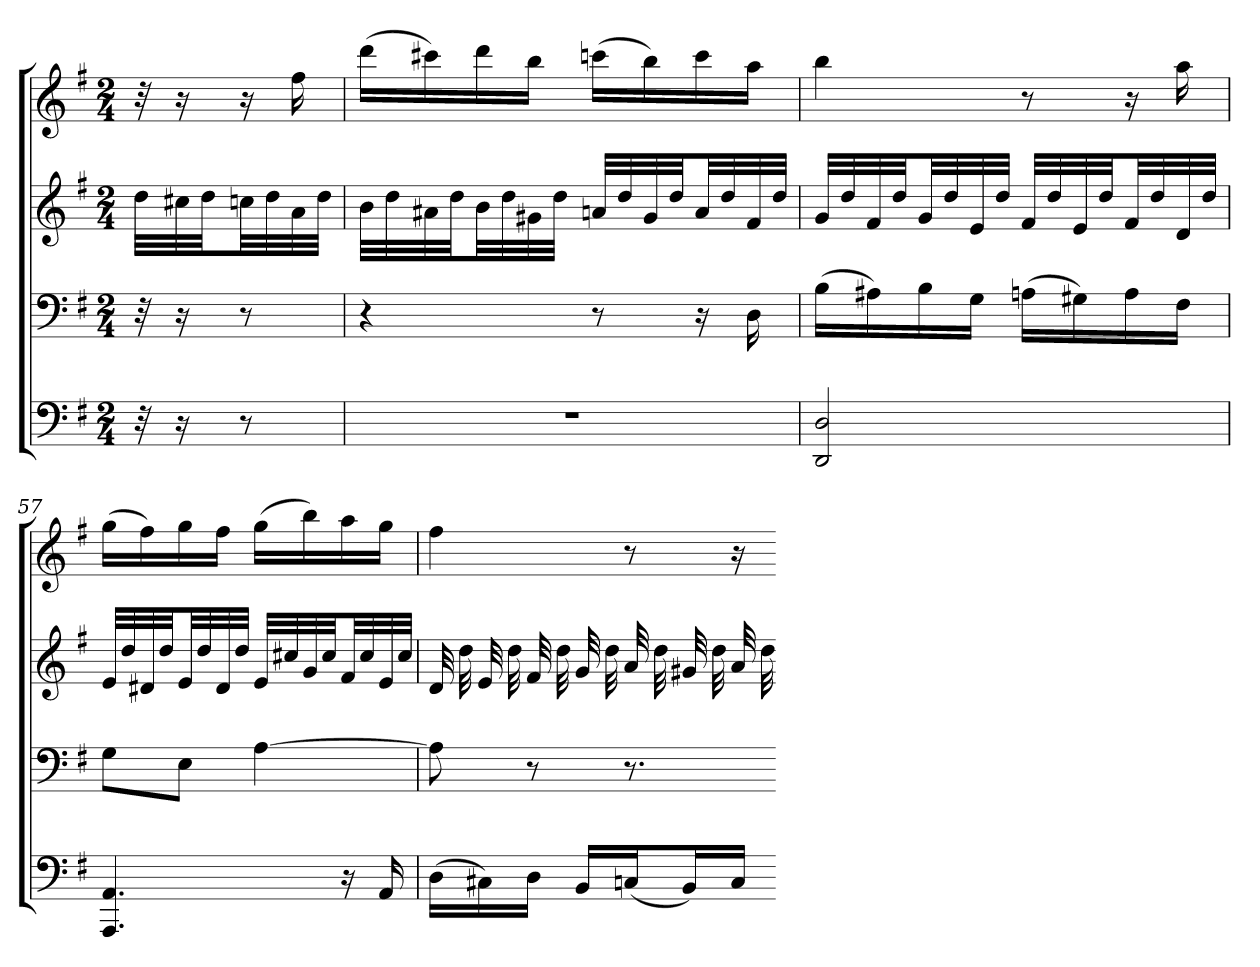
**kern	**kern	**kern	**kern
*part4	*part3	*part2	*part1
*staff4	*staff3	*staff2	*staff1
*clefF4	*clefF4	*clefG2	*clefG2
*k[f#]	*k[f#]	*k[f#]	*k[f#]
*G:	*G:	*G:	*G:
*M2/4	*M2/4	*M2/4	*M2/4
=	=	=	=
32r	32r	32ddLLL	32r
16r	16r	32cc#X	16r
.	.	32ddJJ	.
8r	8r	32ccnLL	16r
.	.	32dd	.
.	.	32a	16ff#
.	.	32ddJJJ	.
=55	=55	=55	=55
2r	4r	32bLLL	(16dddLL
.	.	32dd	.
.	.	32a#X	16ccc#X)
.	.	32ddJJ	.
.	.	32bLL	16ddd
.	.	32dd	.
.	.	32g#X	16bbJJ
.	.	32ddJJJ	.
.	8r	32anLLL	(16cccnLL
.	.	32dd	.
.	.	32g#	16bb)
.	.	32ddJJ	.
.	16r	32aLL	16ccc
.	.	32dd	.
.	16D	32f#	16aaJJ
.	.	32ddJJJ	.
=56	=56	=56	=56
2DD 2D	(16BLL	32gLLL	4bb
.	.	32dd	.
.	16A#X)	32f#	.
.	.	32ddJJ	.
.	16B	32gLL	.
.	.	32dd	.
.	16GJJ	32e	.
.	.	32ddJJJ	.
.	(16AnLL	32f#LLL	8r
.	.	32dd	.
.	16G#X)	32e	.
.	.	32ddJJ	.
.	16A	32f#LL	16r
.	.	32dd	.
.	16F#JJ	32d	16aa
.	.	32ddJJJ	.
=57	=57	=57	=57
4.AAA 4.AA	8GL	32eLLL	(16ggLL
.	.	32dd	.
.	.	32d#X	16ff#)
.	.	32ddJJ	.
.	8EJ	32eLL	16gg
.	.	32dd	.
.	.	32d#	16ff#JJ
.	.	32ddJJJ	.
.	[4A	32eLLL	(16ggLL
.	.	32cc#X	.
.	.	32g	16bb)
.	.	32cc#JJ	.
16r	.	32f#LL	16aa
.	.	32cc#	.
16AA	.	32e	16ggJJ
.	.	32cc#JJJ	.
=58	=58	=58	=58
(16D\LL	8A]	32d	4ff#
.	.	32dd	.
16C#X\)	.	32e	.
.	.	32dd	.
16D\JJ	8r	32f#	.
.	.	32dd	.
16BB/LL	.	32g	.
.	.	32dd	.
(16Cn/J	8.r	32a	8r
.	.	32dd	.
16BB/L)	.	32g#X	.
.	.	32dd	.
16C/JJ	.	32a	16r
.	.	32dd	.
=-	=-	=-	=-
*-	*-	*-	*-
